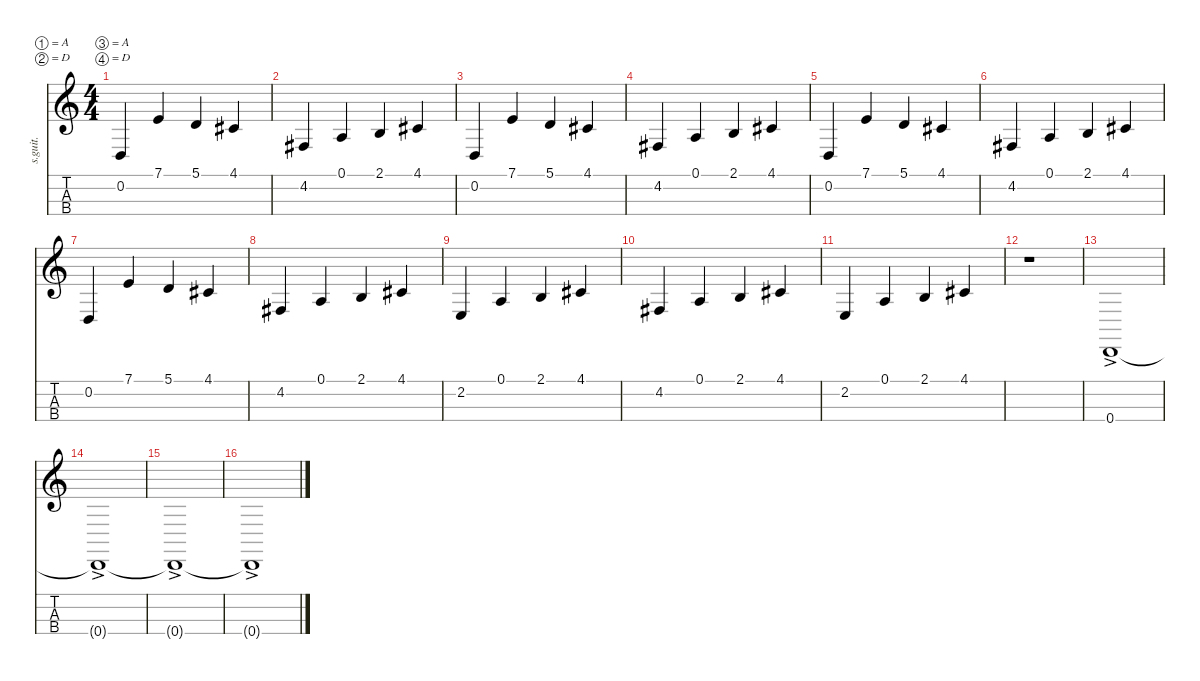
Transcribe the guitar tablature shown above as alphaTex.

\defaultSystemsLayout 4
\hideDynamics
\bracketExtendMode nobrackets
\track ("Electric Bass" "s.guit.") {instrument electricbassfinger}
\staff {score tabs}
\tuning (A2 D2 A1 D1)
\ts (4 4)
\tempo (129 hide)
\clef g2
\ks c
0.2.4{dy mf} 7.1.4 5.1.4 4.1{acc #}.4 |
4.2{acc #}.4 0.1.4 2.1.4 4.1{acc #}.4 |
0.2.4 7.1.4 5.1.4 4.1{acc #}.4 |
4.2{acc #}.4 0.1.4 2.1.4 4.1{acc #}.4 |
0.2.4 7.1.4 5.1.4 4.1{acc #}.4 |
4.2{acc #}.4 0.1.4 2.1.4 4.1{acc #}.4 |
0.2.4 7.1.4 5.1.4 4.1{acc #}.4 |
4.2{acc #}.4 0.1.4 2.1.4 4.1{acc #}.4 |
2.2.4 0.1.4 2.1.4 4.1{acc #}.4 |
4.2{acc #}.4 0.1.4 2.1.4 4.1{acc #}.4 |
2.2.4 0.1.4 2.1.4 4.1{acc #}.4 |
r.1 |
0.4{ac}.1 |
0.4{ac t}.1 |
0.4{ac t}.1 |
0.4{ac t}.1
